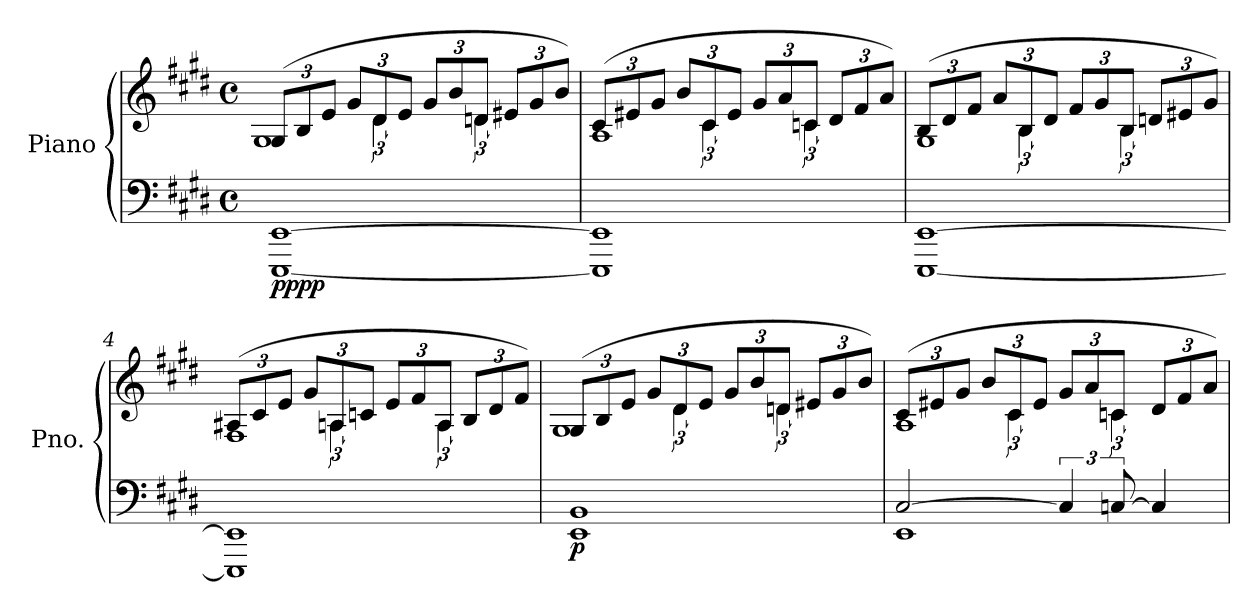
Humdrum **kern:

**kern	**kern	**dynam
*part1	*part1	*part1
*staff2	*staff1	*staff1/2
*I"Piano	*	*
*I'Pno.	*	*
*clefF4	*clefG2	*
*k[f#c#g#d#]	*k[f#c#g#d#]	*
*M4/4	*M4/4	*
*met(c)	*met(c)	*
*MM50	*MM50	*
*	*Xbrackettup	*
=1	=1	=1
*	*^	*
*	*	*^	*
!	!	!	!	!LO:DY:b=2
!	!	!	!	!LO:DY:n=1:b
[1EEE [1EE	(>12G#/L	1G#	4ryy	pp pp
.	12B/	.	.	.
.	12e/J	.	.	.
*	*	*	*brackettup	*
.	12g#/L	.	12ryy	.
.	12d#/	.	6d#\	.
.	12e/J	.	.	.
*	*Xbrackettup	*	*brackettup	*
.	12g#/L	.	12ryy	.
.	12b/	.	12ryy	.
.	12dn/J	.	6d\	.
*	*Xbrackettup	*	*	*
.	12e#X/L	.	.	.
.	12g#/	.	12ryy	.
.	12b/J)	.	12ryy	.
=2	=2	=2	=2	=2
1EEE] 1EE]	(>12c#/L	1A	4ryy	.
.	12e#X/	.	.	.
.	12g#/J	.	.	.
*	*	*	*brackettup	*
.	12b/L	.	12ryy	.
.	12c#/	.	6c#\	.
.	12e#/J	.	.	.
*	*Xbrackettup	*	*brackettup	*
.	12g#/L	.	12ryy	.
.	12a/	.	12ryy	.
.	12cn/J	.	6c\	.
*	*Xbrackettup	*	*	*
.	12d#/L	.	.	.
.	12f#/	.	12ryy	.
.	12a/J)	.	12ryy	.
=3	=3	=3	=3	=3
[1EEE [1EE	(>12B/L	1G#	4ryy	.
.	12d#/	.	.	.
.	12f#/J	.	.	.
*	*	*	*brackettup	*
.	12a/L	.	12ryy	.
.	12B/	.	6B\	.
.	12d#/J	.	.	.
*	*Xbrackettup	*	*brackettup	*
.	12f#/L	.	12ryy	.
.	12g#/	.	12ryy	.
.	12B/J	.	6B\	.
*	*Xbrackettup	*	*	*
.	12dn/L	.	.	.
.	12e#X/	.	12ryy	.
.	12g#/J)	.	12ryy	.
=4	=4	=4	=4	=4
1EEE] 1EE]	(>12A#X/L	1F#	4ryy	.
.	12c#/	.	.	.
.	12e/J	.	.	.
*	*	*	*brackettup	*
.	12g#/L	.	12ryy	.
.	12An/	.	6A\	.
.	12cn/J	.	.	.
*	*Xbrackettup	*	*brackettup	*
.	12e/L	.	12ryy	.
.	12f#/	.	12ryy	.
.	12A/J	.	6A\	.
*	*Xbrackettup	*	*	*
.	12B/L	.	.	.
.	12d#/	.	12ryy	.
.	12f#/J)	.	12ryy	.
=5	=5	=5	=5	=5
!	!	!	!	!LO:DY:b=2
1EE 1BB	(>12G#/L	1G#	4ryy	p
.	12B/	.	.	.
.	12e/J	.	.	.
*	*	*	*brackettup	*
.	12g#/L	.	12ryy	.
.	12d#/	.	6d#\	.
.	12e/J	.	.	.
*	*Xbrackettup	*	*brackettup	*
.	12g#/L	.	12ryy	.
.	12b/	.	12ryy	.
.	12dn/J	.	6d\	.
*	*Xbrackettup	*	*	*
.	12e#X/L	.	.	.
.	12g#/	.	12ryy	.
.	12b/J)	.	12ryy	.
=6	=6	=6	=6	=6
*^	*	*	*	*
[2C#/	1EE	(>12c#/L	1A	4ryy	.
.	.	12e#X/	.	.	.
.	.	12g#/J	.	.	.
*	*	*	*	*brackettup	*
.	.	12b/L	.	12ryy	.
.	.	12c#/	.	6c#\	.
.	.	12e#/J	.	.	.
*	*	*Xbrackettup	*	*brackettup	*
6C#/]	.	12g#/L	.	12ryy	.
.	.	12a/	.	12ryy	.
[12Cn/	.	12cn/J	.	6c\	.
*	*	*Xbrackettup	*	*	*
4C/]	.	12d#/L	.	.	.
.	.	12f#/	.	12ryy	.
.	.	12a/J)	.	12ryy	.
*v	*v	*	*	*	*
*	*v	*v	*v	*
=	=	=
*-	*-	*-
